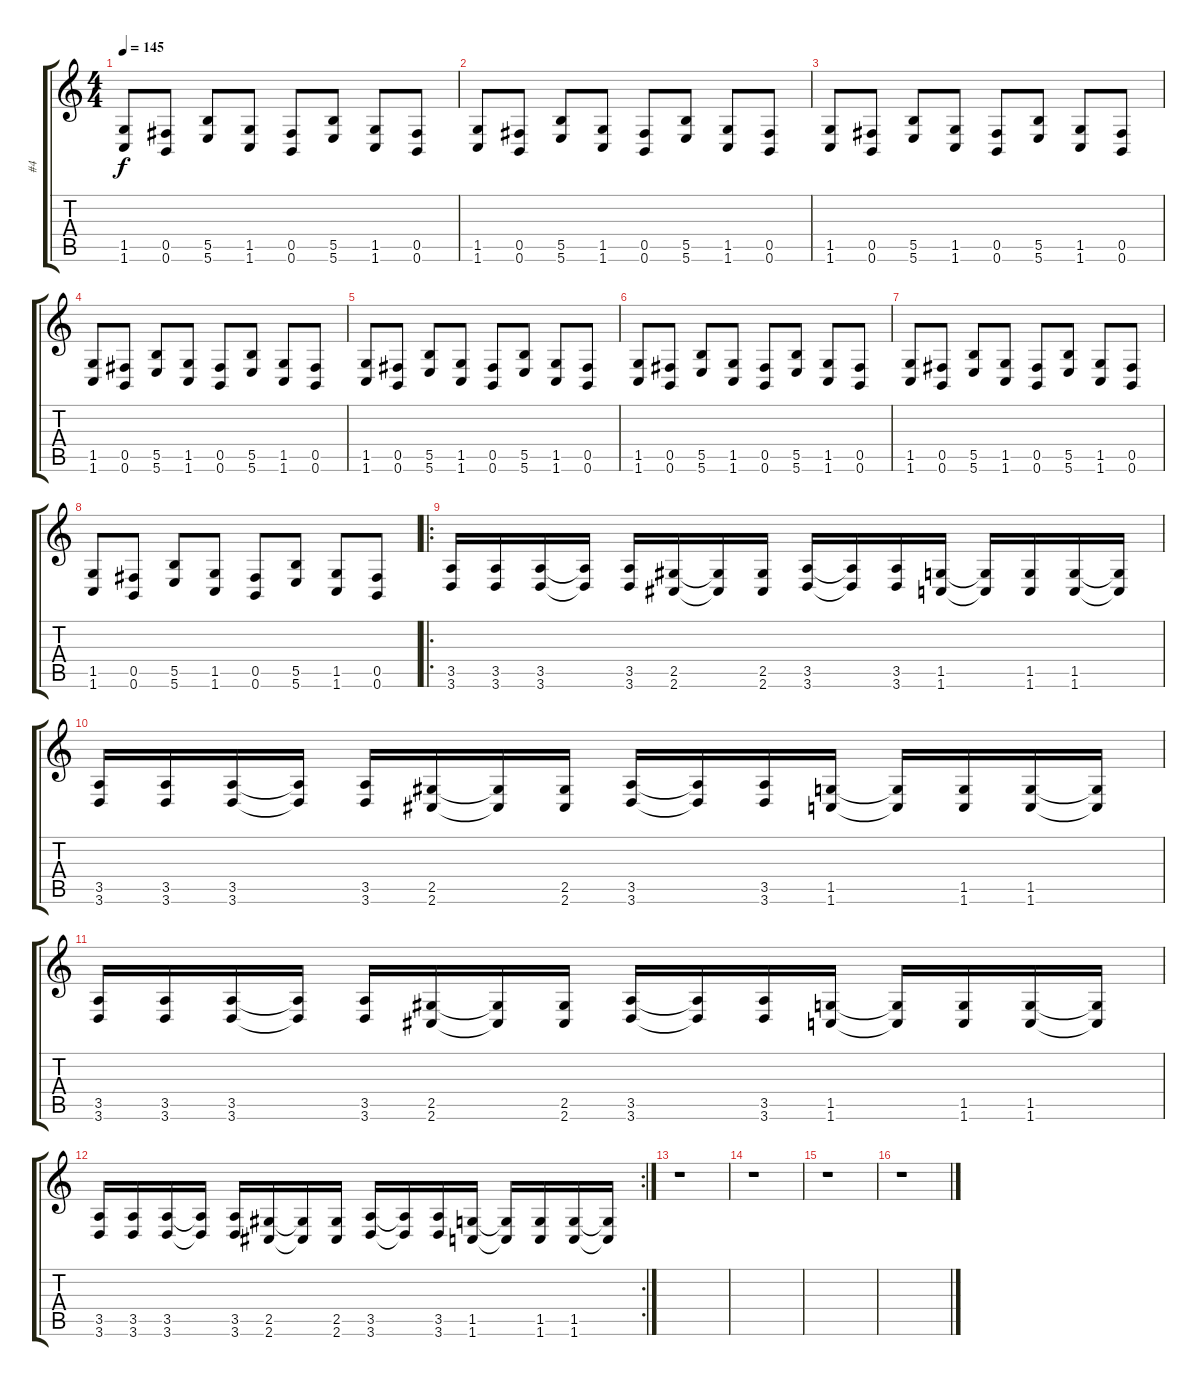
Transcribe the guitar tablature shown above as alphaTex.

\track ("#4" "#4") {instrument distortionguitar}
\staff {score tabs}
\tuning (Db4 Ab3 E3 B2 Gb2 B1) {hide}
\ts (4 4)
\tempo 145
\clef g2
\ks c
(1.5 1.6).8{dy f} (0.5 0.6).8 (5.5 5.6).8 (1.5 1.6).8 (0.5 0.6).8 (5.5 5.6).8 (1.5 1.6).8 (0.5 0.6).8 |
(1.5 1.6).8 (0.5 0.6).8 (5.5 5.6).8 (1.5 1.6).8 (0.5 0.6).8 (5.5 5.6).8 (1.5 1.6).8 (0.5 0.6).8 |
(1.5 1.6).8 (0.5 0.6).8 (5.5 5.6).8 (1.5 1.6).8 (0.5 0.6).8 (5.5 5.6).8 (1.5 1.6).8 (0.5 0.6).8 |
(1.5 1.6).8 (0.5 0.6).8 (5.5 5.6).8 (1.5 1.6).8 (0.5 0.6).8 (5.5 5.6).8 (1.5 1.6).8 (0.5 0.6).8 |
(1.5 1.6).8 (0.5 0.6).8 (5.5 5.6).8 (1.5 1.6).8 (0.5 0.6).8 (5.5 5.6).8 (1.5 1.6).8 (0.5 0.6).8 |
(1.5 1.6).8 (0.5 0.6).8 (5.5 5.6).8 (1.5 1.6).8 (0.5 0.6).8 (5.5 5.6).8 (1.5 1.6).8 (0.5 0.6).8 |
(1.5 1.6).8 (0.5 0.6).8 (5.5 5.6).8 (1.5 1.6).8 (0.5 0.6).8 (5.5 5.6).8 (1.5 1.6).8 (0.5 0.6).8 |
(1.5 1.6).8 (0.5 0.6).8 (5.5 5.6).8 (1.5 1.6).8 (0.5 0.6).8 (5.5 5.6).8 (1.5 1.6).8 (0.5 0.6).8 |
\ro
(3.5 3.6).16 (3.5 3.6).16 (3.5 3.6).16 (3.5{t} 3.6{t}).16 (3.5 3.6).16 (2.5 2.6).16 (2.5{t} 2.6{t}).16 (2.5 2.6).16 (3.5 3.6).16 (3.5{t} 3.6{t}).16 (3.5 3.6).16 (1.5 1.6).16 (1.5{t} 1.6{t}).16 (1.5 1.6).16 (1.5 1.6).16 (1.5{t} 1.6{t}).16 |
(3.5 3.6).16 (3.5 3.6).16 (3.5 3.6).16 (3.5{t} 3.6{t}).16 (3.5 3.6).16 (2.5 2.6).16 (2.5{t} 2.6{t}).16 (2.5 2.6).16 (3.5 3.6).16 (3.5{t} 3.6{t}).16 (3.5 3.6).16 (1.5 1.6).16 (1.5{t} 1.6{t}).16 (1.5 1.6).16 (1.5 1.6).16 (1.5{t} 1.6{t}).16 |
(3.5 3.6).16 (3.5 3.6).16 (3.5 3.6).16 (3.5{t} 3.6{t}).16 (3.5 3.6).16 (2.5 2.6).16 (2.5{t} 2.6{t}).16 (2.5 2.6).16 (3.5 3.6).16 (3.5{t} 3.6{t}).16 (3.5 3.6).16 (1.5 1.6).16 (1.5{t} 1.6{t}).16 (1.5 1.6).16 (1.5 1.6).16 (1.5{t} 1.6{t}).16 |
\rc 2
(3.5 3.6).16 (3.5 3.6).16 (3.5 3.6).16 (3.5{t} 3.6{t}).16 (3.5 3.6).16 (2.5 2.6).16 (2.5{t} 2.6{t}).16 (2.5 2.6).16 (3.5 3.6).16 (3.5{t} 3.6{t}).16 (3.5 3.6).16 (1.5 1.6).16 (1.5{t} 1.6{t}).16 (1.5 1.6).16 (1.5 1.6).16 (1.5{t} 1.6{t}).16 |
r.1 |
r.1 |
r.1 |
r.1
